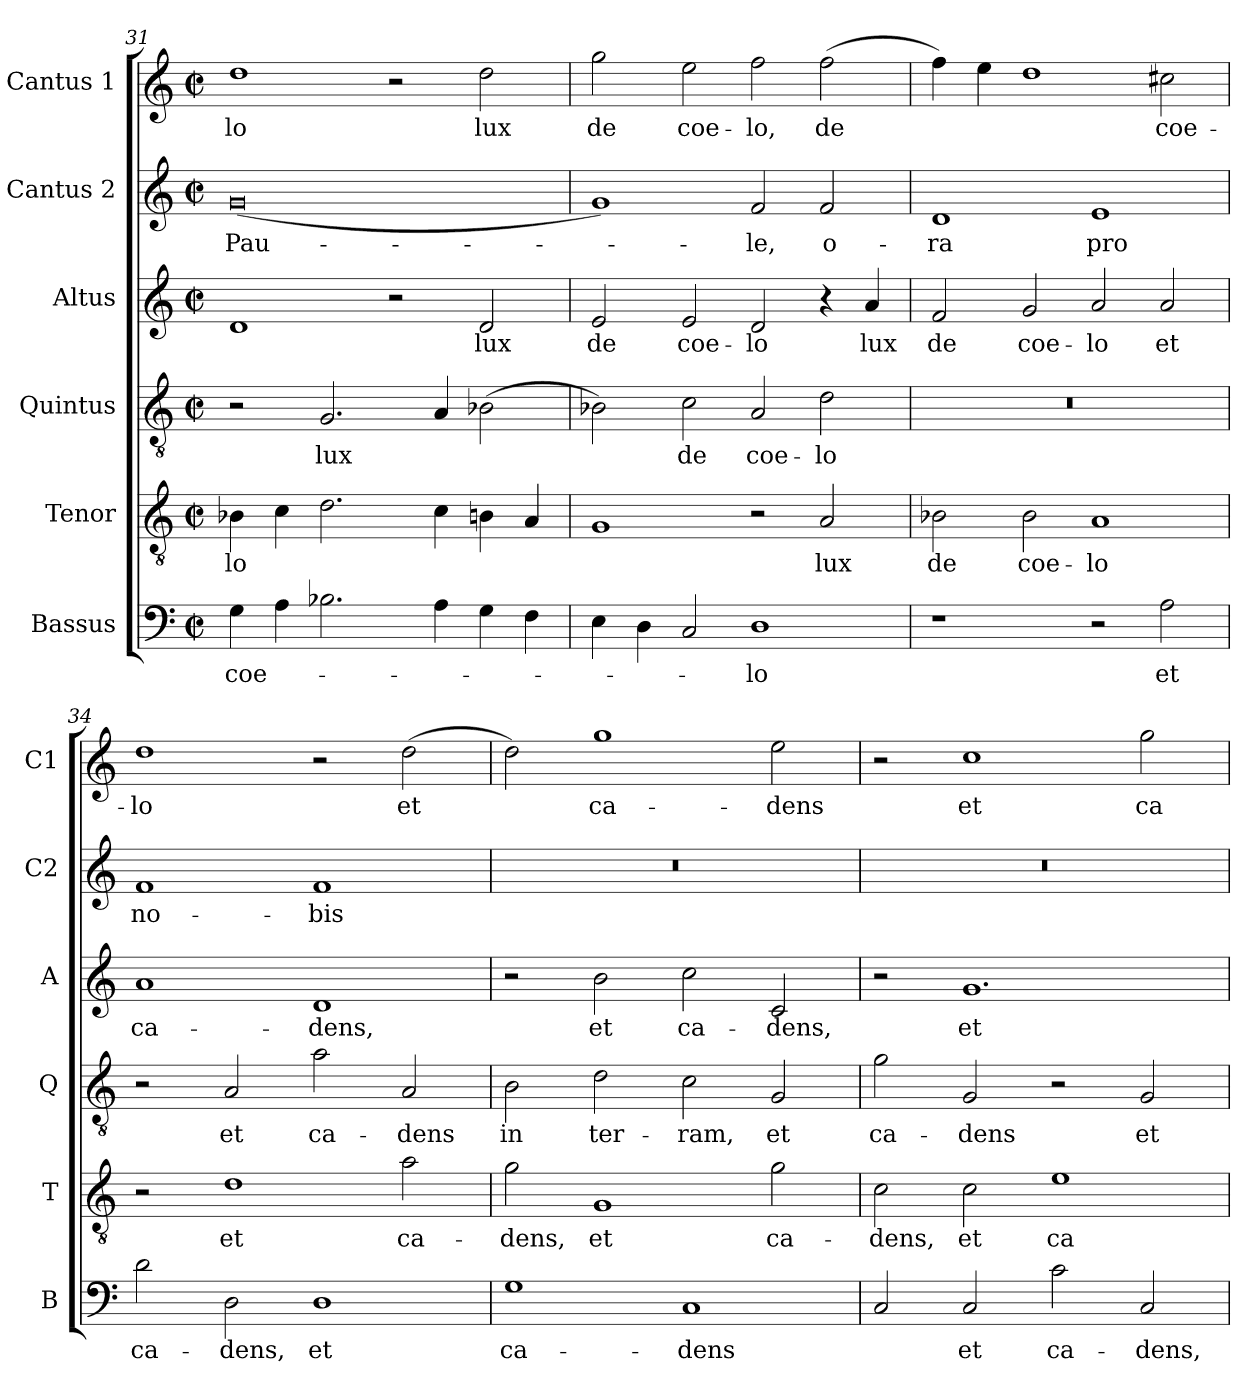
**kern	**text	**kern	**text	**kern	**text	**kern	**text	**kern	**text	**kern	**text
*part6	*part6	*part5	*part5	*part4	*part4	*part3	*part3	*part2	*part2	*part1	*part1
*staff6	*staff6	*staff5	*staff5	*staff4	*staff4	*staff3	*staff3	*staff2	*staff2	*staff1	*staff1
*I"Bassus	*	*I"Tenor	*	*I"Quintus	*	*I"Altus	*	*I"Cantus 2	*	*I"Cantus 1	*
*I'B	*	*I'T	*	*I'Q	*	*I'A	*	*I'C2	*	*I'C1	*
*clefF4	*	*clefGv2	*	*clefGv2	*	*clefG2	*	*clefG2	*	*clefG2	*
*k[]	*	*k[]	*	*k[]	*	*k[]	*	*k[]	*	*k[]	*
*C:	*	*C:	*	*C:	*	*C:	*	*C:	*	*C:	*
*M4/2	*	*M4/2	*	*M4/2	*	*M4/2	*	*M4/2	*	*M4/2	*
*met(c|)	*	*met(c|)	*	*met(c|)	*	*met(c|)	*	*met(c|)	*	*met(c|)	*
=31	=31	=31	=31	=31	=31	=31	=31	=31	=31	=31	=31
!	!LO:LY:b	!	!LO:LY:b	!	!	!	!	!	!LO:LY:b	!	!LO:LY:b
4G	coe-	4B-X	-lo	2r	.	1d	.	(<0g	Pau-	1dd	-lo
4A	.	4c	.	.	.	.	.	.	.	.	.
!	!	!	!	!	!LO:LY:b	!	!	!	!	!	!
2.B-X	.	2.d	.	2.G	lux	.	.	.	.	.	.
.	.	.	.	.	.	2r	.	.	.	2r	.
4A	.	4c	.	4A	.	.	.	.	.	.	.
!	!	!	!	!	!	!	!LO:LY:b	!	!	!	!LO:LY:b
4G	.	4Bn	.	(>2B-X	.	2d	lux	.	.	2dd	lux
4F	.	4A	.	.	.	.	.	.	.	.	.
=32	=32	=32	=32	=32	=32	=32	=32	=32	=32	=32	=32
!	!	!	!	!	!	!	!LO:LY:b	!	!	!	!LO:LY:b
4E	.	1G	.	2B-X)	.	2e	de	1g)	.	2gg	de
4D	.	.	.	.	.	.	.	.	.	.	.
!	!	!	!	!	!LO:LY:b	!	!LO:LY:b	!	!	!	!LO:LY:b
2C	.	.	.	2c	de	2e	coe-	.	.	2ee	coe-
!	!LO:LY:b	!	!	!	!LO:LY:b	!	!LO:LY:b	!	!LO:LY:b	!	!LO:LY:b
1D	-lo	2r	.	2A	coe-	2d	-lo	2f	-le,	2ff	-lo,
!	!	!	!LO:LY:b	!	!LO:LY:b	!	!	!	!LO:LY:b	!	!LO:LY:b
.	.	2A	lux	2d	-lo	4r	.	2f	o-	(>2ff	de
!	!	!	!	!	!	!	!LO:LY:b	!	!	!	!
.	.	.	.	.	.	4a	lux	.	.	.	.
=33	=33	=33	=33	=33	=33	=33	=33	=33	=33	=33	=33
!	!	!	!LO:LY:b	!	!	!	!LO:LY:b	!	!LO:LY:b	!	!
1r	.	2B-X	de	0r	.	2f	de	1d	-ra	4ff)	.
.	.	.	.	.	.	.	.	.	.	4ee	.
!	!	!	!LO:LY:b	!	!	!	!LO:LY:b	!	!	!	!
.	.	2B-	coe-	.	.	2g	coe-	.	.	1dd	.
!	!	!	!LO:LY:b	!	!	!	!LO:LY:b	!	!LO:LY:b	!	!
2r	.	1A	-lo	.	.	2a	-lo	1e	pro	.	.
!	!LO:LY:b	!	!	!	!	!	!LO:LY:b	!	!	!	!LO:LY:b
2A	et	.	.	.	.	2a	et	.	.	2cc#X	coe-
=34	=34	=34	=34	=34	=34	=34	=34	=34	=34	=34	=34
!	!LO:LY:b	!	!	!	!	!	!LO:LY:b	!	!LO:LY:b	!	!LO:LY:b
2d	ca-	2r	.	2r	.	1a	ca-	1f	no-	1dd	-lo
!	!LO:LY:b	!	!LO:LY:b	!	!LO:LY:b	!	!	!	!	!	!
2D	-dens,	1d	et	2A	et	.	.	.	.	.	.
!	!LO:LY:b	!	!	!	!LO:LY:b	!	!LO:LY:b	!	!LO:LY:b	!	!
1D	et	.	.	2a	ca-	1d	-dens,	1f	-bis	2r	.
!	!	!	!LO:LY:b	!	!LO:LY:b	!	!	!	!	!	!LO:LY:b
.	.	2a	ca-	2A	-dens	.	.	.	.	(>2dd	et
=35	=35	=35	=35	=35	=35	=35	=35	=35	=35	=35	=35
!	!LO:LY:b	!	!LO:LY:b	!	!LO:LY:b	!	!	!	!	!	!
1G	ca-	2g	-dens,	2B	in	2r	.	0r	.	2dd)	.
!	!	!	!LO:LY:b	!	!LO:LY:b	!	!LO:LY:b	!	!	!	!LO:LY:b
.	.	1G	et	2d	ter-	2b	et	.	.	1gg	ca-
!	!LO:LY:b	!	!	!	!LO:LY:b	!	!LO:LY:b	!	!	!	!
1C	-dens	.	.	2c	-ram,	2cc	ca-	.	.	.	.
!	!	!	!LO:LY:b	!	!LO:LY:b	!	!LO:LY:b	!	!	!	!LO:LY:b
.	.	2g	ca-	2G	et	2c	-dens,	.	.	2ee	-dens
=36	=36	=36	=36	=36	=36	=36	=36	=36	=36	=36	=36
!	!	!	!LO:LY:b	!	!LO:LY:b	!	!	!	!	!	!
2C	.	2c	-dens,	2g	ca-	2r	.	0r	.	2r	.
!	!LO:LY:b	!	!LO:LY:b	!	!LO:LY:b	!	!LO:LY:b	!	!	!	!LO:LY:b
2C	et	2c	et	2G	-dens	1.g	et	.	.	1cc	et
!	!LO:LY:b	!	!LO:LY:b	!	!	!	!	!	!	!	!
2c	ca-	1e	ca-	2r	.	.	.	.	.	.	.
!	!LO:LY:b	!	!	!	!LO:LY:b	!	!	!	!	!	!LO:LY:b
2C	-dens,	.	.	2G	et	.	.	.	.	2gg	ca-
=	=	=	=	=	=	=	=	=	=	=	=
*-	*-	*-	*-	*-	*-	*-	*-	*-	*-	*-	*-
